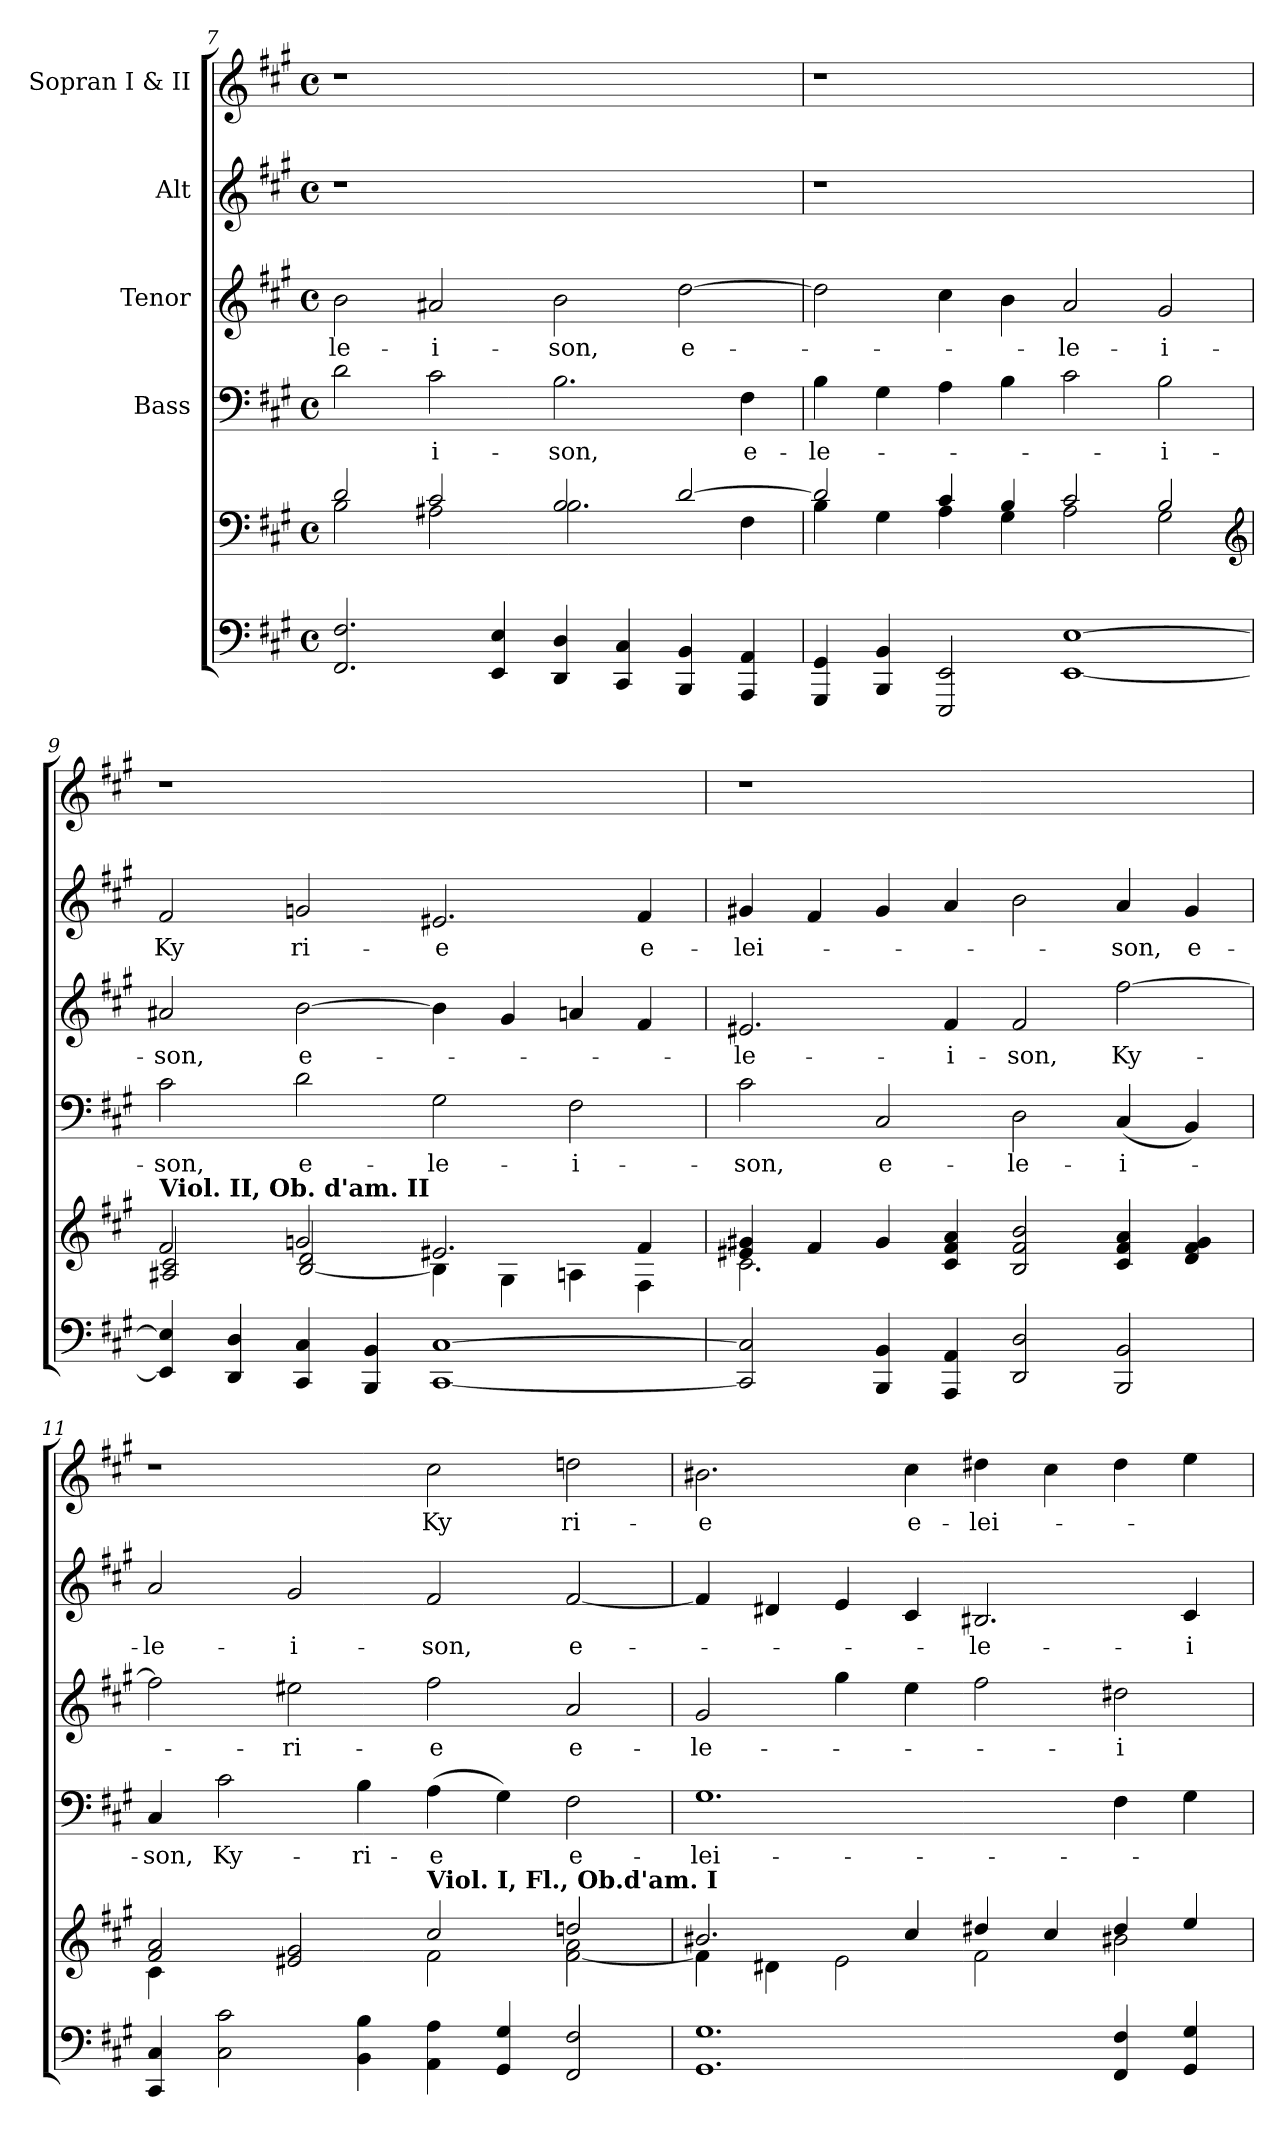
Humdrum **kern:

**kern	**kern	**kern	**text	**kern	**text	**kern	**text	**kern	**text
*part5	*part5	*part4	*part4	*part3	*part3	*part2	*part2	*part1	*part1
*staff6	*staff5	*staff4	*staff4	*staff3	*staff3	*staff2	*staff2	*staff1	*staff1
*	*	*I"Bass	*	*I"Tenor	*	*I"Alt	*	*I"Sopran  I & II	*
*clefF4	*clefF4	*clefF4	*	*clefG2	*	*clefG2	*	*clefG2	*
*k[f#c#g#]	*k[f#c#g#]	*k[f#c#g#]	*	*k[f#c#g#]	*	*k[f#c#g#]	*	*k[f#c#g#]	*
*f#:	*f#:	*f#:	*	*f#:	*	*f#:	*	*f#:	*
*M4/4	*M4/4	*M4/4	*	*M4/4	*	*M4/4	*	*M4/4	*
*met(c)	*met(c)	*met(c)	*	*met(c)	*	*met(c)	*	*met(c)	*
=7	=7	=7	=7	=7	=7	=7	=7	=7	=7
*	*^	*	*	*	*	*	*	*	*
!	!	!	!	!	!	!LO:LY:b	!	!	!	!
2.FF#/ 2.F#/	2d/	2B\	2d\	.	2b\	-le-	1r	.	1r	.
!	!	!	!	!LO:LY:b	!	!LO:LY:b	!	!	!	!
.	2c#/	2A#X\	2c#\	-i-	2a#X/	-i-	.	.	.	.
4EE/ 4E/	.	.	.	.	.	.	.	.	.	.
!	!	!	!	!LO:LY:b	!	!LO:LY:b	!	!	!	!
4DD/ 4D/	2B/	2.B\	2.B\	-son,	2b\	-son,	1ryy	.	1ryy	.
4CC#/ 4C#/	.	.	.	.	.	.	.	.	.	.
!	!	!	!	!	!	!LO:LY:b	!	!	!	!
4BBB/ 4BB/	[>2d/	.	.	.	[2dd\	e-	.	.	.	.
!	!	!	!	!LO:LY:b	!	!	!	!	!	!
4AAA/ 4AA/	.	4F#\	4F#\	e-	.	.	.	.	.	.
=8	=8	=8	=8	=8	=8	=8	=8	=8	=8	=8
!	!	!	!	!LO:LY:b	!	!	!	!	!	!
4GGG#/ 4GG#/	2d/]	4B\	4B\	-le-	2dd\]	.	1r	.	1r	.
4BBB/ 4BB/	.	4G#\	4G#\	.	.	.	.	.	.	.
2EEE/ 2EE/	4c#/	4A\	4A\	.	4cc#\	.	.	.	.	.
.	4B/	4G#\	4B\	.	4b\	.	.	.	.	.
!	!	!	!	!	!	!LO:LY:b	!	!	!	!
[1EE [1E	2c#/	2A\	2c#\	.	2a/	-le-	1ryy	.	1ryy	.
!	!	!	!	!LO:LY:b	!	!LO:LY:b	!	!	!	!
.	2B/	2G#\	2B\	-i-	2g#/	-i-	.	.	.	.
*	*clefG2	*	*	*	*	*	*	*	*	*
=9	=9	=9	=9	=9	=9	=9	=9	=9	=9	=9
!	!LO:TX:a:B:t=Viol. II, Ob. d'am. II	!	!	!	!	!	!	!	!	!
!	!	!	!	!LO:LY:b	!	!LO:LY:b	!	!LO:LY:b	!	!
4EE/] 4E/]	2f#/	2A#X/ 2c#/	2c#\	-son,	2a#X/	-son,	2f#/	Ky	1r	.
4DD/ 4D/	.	.	.	.	.	.	.	.	.	.
!	!	!	!	!LO:LY:b	!	!LO:LY:b	!	!LO:LY:b	!	!
4CC#/ 4C#/	2gn/	[<2B/ 2d/	2d\	e-	[2b\	e-	2gn/	ri-	.	.
4BBB/ 4BB/	.	.	.	.	.	.	.	.	.	.
!	!	!	!	!LO:LY:b	!	!	!	!LO:LY:b	!	!
[1CC# [1C#	2.e#X/	4B\]	2G#\	-le-	4b\]	.	2.e#X/	-e	1ryy	.
.	.	4G#\	.	.	4g#/	.	.	.	.	.
!	!	!	!	!LO:LY:b	!	!	!	!	!	!
.	.	4An\	2F#\	-i-	4an/	.	.	.	.	.
!	!	!	!	!	!	!	!	!LO:LY:b	!	!
.	4f#/	4F#\	.	.	4f#/	.	4f#/	e-	.	.
=10	=10	=10	=10	=10	=10	=10	=10	=10	=10	=10
!	!	!	!	!LO:LY:b	!	!LO:LY:b	!	!LO:LY:b	!	!
2CC#/] 2C#/]	4e#X/ 4g#X/	2.c#\	2c#\	-son,	2.e#X/	-le-	4g#X/	-lei-	1r	.
.	4f#/	.	.	.	.	.	4f#/	.	.	.
!	!	!	!	!LO:LY:b	!	!	!	!	!	!
4BBB/ 4BB/	4g#/	.	2C#/	e-	.	.	4g#/	.	.	.
!	!	!	!	!	!	!LO:LY:b	!	!	!	!
4AAA/ 4AA/	4c#/ 4f#/ 4a/	1ryy	.	.	4f#/	-i-	4a/	.	.	.
!	!	!	!	!LO:LY:b	!	!LO:LY:b	!	!	!	!
2DD/ 2D/	2B/ 2f#/ 2b/	.	2D\	-le-	2f#/	-son,	2b\	.	1ryy	.
!	!	!	!	!LO:LY:b	!	!LO:LY:b	!	!LO:LY:b	!	!
2BBB/ 2BB/	4c#/ 4f#/ 4a/	.	(<4C#/	-i-	[2ff#\	Ky-	4a/	-son,	.	.
!	!	!	!	!	!	!	!	!LO:LY:b	!	!
.	4d/ 4f#/ 4g#/	4ryy	4BB/)	.	.	.	4g#/	e-	.	.
!!LO:PB:g=z
=11	=11	=11	=11	=11	=11	=11	=11	=11	=11	=11
!	!	!	!	!LO:LY:b	!	!	!	!LO:LY:b	!	!
4CC#/ 4C#/	2f#/ 2a/	4c#\	4C#/	-son,	2ff#\]	.	2a/	-le-	1r	.
!	!	!	!	!LO:LY:b	!	!	!	!	!	!
2C#\ 2c#\	.	2.ryy	2c#\	Ky-	.	.	.	.	.	.
!	!	!	!	!	!	!LO:LY:b	!	!LO:LY:b	!	!
.	2e#X/ 2g#/	.	.	.	2ee#X\	-ri-	2g#/	-i-	.	.
!	!	!	!	!LO:LY:b	!	!	!	!	!	!
4BB\ 4B\	.	.	4B\	-ri-	.	.	.	.	.	.
!	!LO:TX:a:B:t=Viol. I, Fl., Ob.d'am. I	!	!	!	!	!	!	!	!	!
!	!	!	!	!LO:LY:b	!	!LO:LY:b	!	!LO:LY:b	!	!LO:LY:b
4AA\ 4A\	2cc#/	2f#\	(>4A\	-e	2ff#\	-e	2f#/	-son,	2cc#\	Ky
4GG#/ 4G#/	.	.	4G#\)	.	.	.	.	.	.	.
!	!	!	!	!LO:LY:b	!	!LO:LY:b	!	!LO:LY:b	!	!LO:LY:b
2FF#/ 2F#/	2ddn/	[<2f#\ 2a\	2F#\	e-	2a/	e-	[2f#/	e-	2ddn\	ri-
=12	=12	=12	=12	=12	=12	=12	=12	=12	=12	=12
!	!	!	!	!LO:LY:b	!	!LO:LY:b	!	!	!	!LO:LY:b
1.GG# 1.G#	2.b#X/	4f#\]	1.G#	-lei-	2g#/	-le-	4f#/]	.	2.b#X\	-e
.	.	4d#X\	.	.	.	.	4d#X/	.	.	.
.	.	2e\	.	.	4gg#\	.	4e/	.	.	.
!	!	!	!	!	!	!	!	!	!	!LO:LY:b
.	4cc#/	.	.	.	4ee\	.	4c#/	.	4cc#\	e-
!	!	!	!	!	!	!	!	!LO:LY:b	!	!LO:LY:b
.	4dd#X/	2f#\	.	.	2ff#\	.	2.B#X/	-le-	4dd#X\	-lei-
.	4cc#/	.	.	.	.	.	.	.	4cc#\	.
!	!	!	!	!	!	!LO:LY:b	!	!	!	!
4FF#/ 4F#/	4dd#/	2b#X\	4F#\	.	2dd#X\	-i-	.	.	4dd#\	.
!	!	!	!	!	!	!	!	!LO:LY:b	!	!
4GG#/ 4G#/	4ee/	.	4G#\	.	.	.	4c#/	-i-	4ee\	.
*	*v	*v	*	*	*	*	*	*	*	*
=	=	=	=	=	=	=	=	=	=
*-	*-	*-	*-	*-	*-	*-	*-	*-	*-
